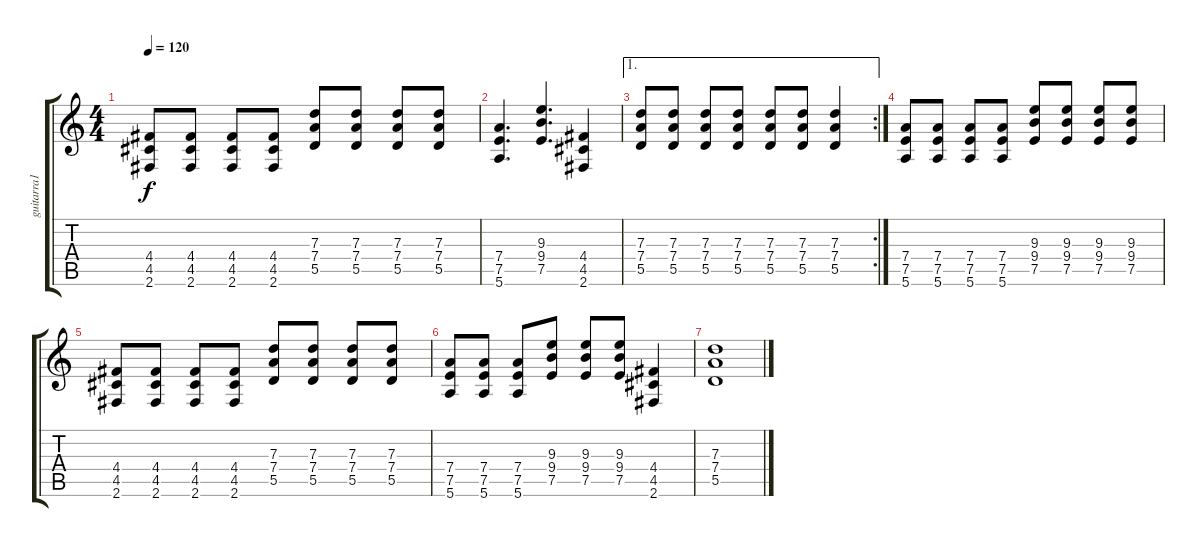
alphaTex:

\track ("guitarra1" "guitarra1") {instrument electricguitarmuted}
\staff {score tabs}
\tuning (E4 B3 G3 D3 A2 E2) {hide}
\ts (4 4)
\tempo 120
\clef g2
\ks c
(4.4 4.5 2.6).8{dy f} (4.4 4.5 2.6).8 (4.4 4.5 2.6).8 (4.4 4.5 2.6).8 (7.3 7.4 5.5).8 (7.3 7.4 5.5).8 (7.3 7.4 5.5).8 (7.3 7.4 5.5).8 |
(7.4 7.5 5.6).4{d} (9.3 9.4 7.5).4{d} (4.4 4.5 2.6).4 |
\ae 1
\rc 2
(7.3 7.4 5.5).8 (7.3 7.4 5.5).8 (7.3 7.4 5.5).8 (7.3 7.4 5.5).8 (7.3 7.4 5.5).8 (7.3 7.4 5.5).8 (7.3 7.4 5.5).4 |
(7.4 7.5 5.6).8 (7.4 7.5 5.6).8 (7.4 7.5 5.6).8 (7.4 7.5 5.6).8 (9.3 9.4 7.5).8 (9.3 9.4 7.5).8 (9.3 9.4 7.5).8 (9.3 9.4 7.5).8 |
(4.4 4.5 2.6).8 (4.4 4.5 2.6).8 (4.4 4.5 2.6).8 (4.4 4.5 2.6).8 (7.3 7.4 5.5).8 (7.3 7.4 5.5).8 (7.3 7.4 5.5).8 (7.3 7.4 5.5).8 |
(7.4 7.5 5.6).8 (7.4 7.5 5.6).8 (7.4 7.5 5.6).8 (9.3 9.4 7.5).8 (9.3 9.4 7.5).8 (9.3 9.4 7.5).8 (4.4 4.5 2.6).4 |
(7.3 7.4 5.5).1
